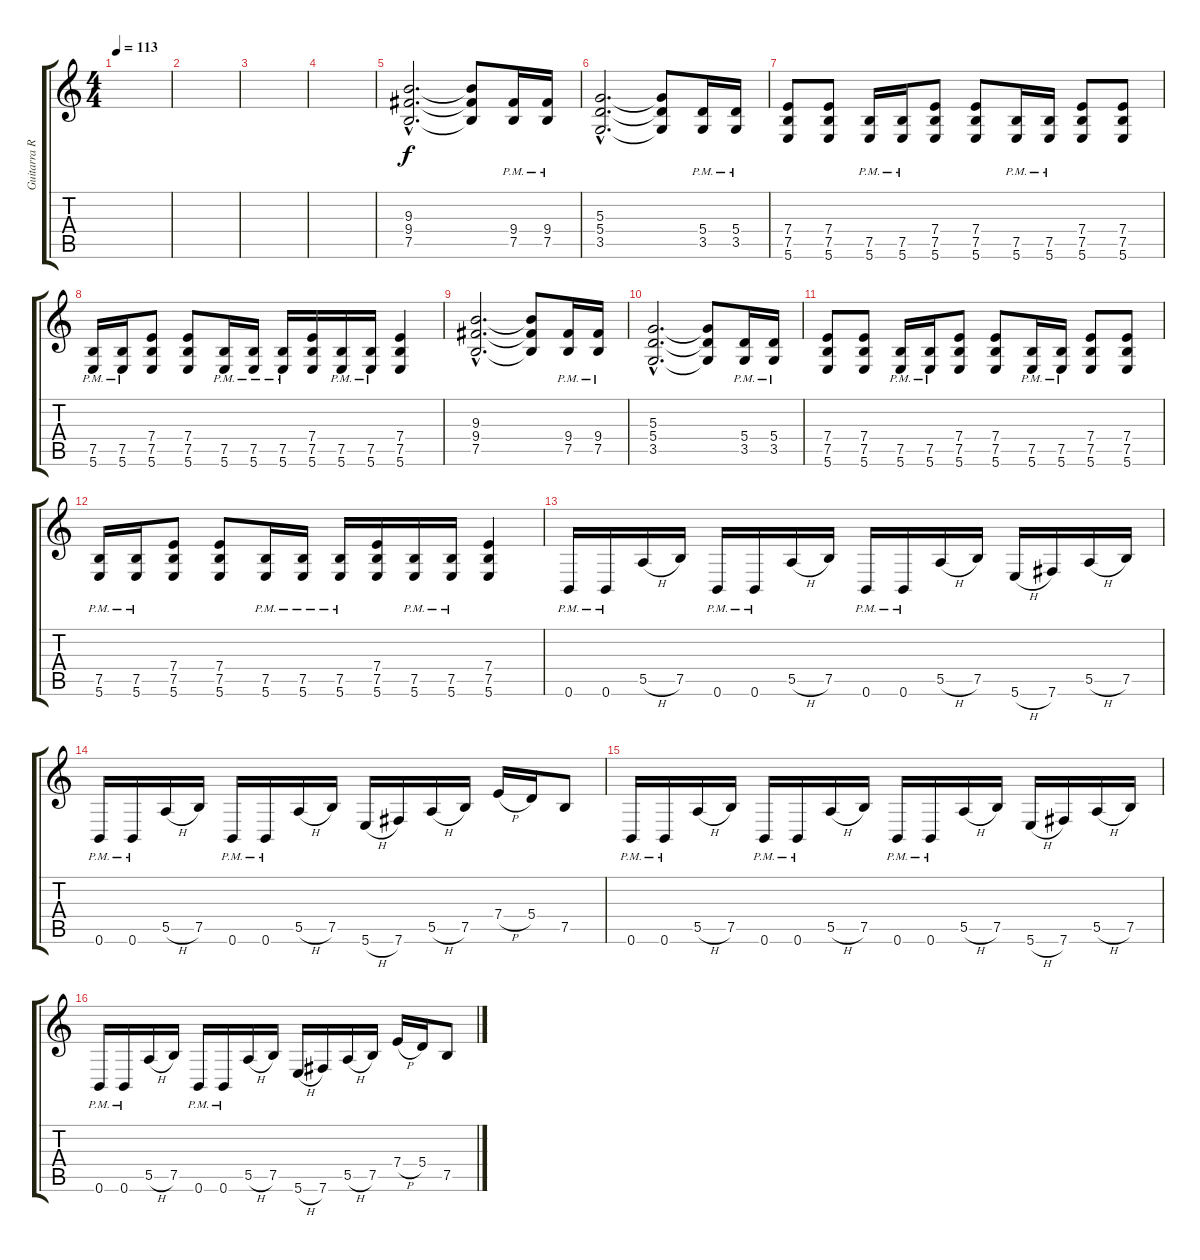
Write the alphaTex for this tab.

\track ("Guitarra Ritmica" "Guitarra R") {instrument distortionguitar}
\staff {score tabs}
\tuning (B3 Gb3 D3 A2 E2 B1) {hide}
\ts (4 4)
\tempo 113
\clef g2
\ks c
|
|
|
|
(9.3{hac} 9.4{hac} 7.5{hac}).2{d} (9.3{t} 9.4{t} 7.5{t}).8 (9.4{pm} 7.5).16 (9.4{pm} 7.5).16 |
(5.3{hac} 5.4{hac} 3.5{hac}).2{d} (5.3{t} 5.4{t} 3.5{t}).8 (5.4 3.5{pm}).16 (5.4 3.5{pm}).16 |
(7.4 7.5 5.6).8 (7.4 7.5 5.6).8 (7.5 5.6{pm}).16 (7.5 5.6{pm}).16 (7.4 7.5 5.6).8 (7.4 7.5 5.6).8 (7.5 5.6{pm}).16 (7.5 5.6{pm}).16 (7.4 7.5 5.6).8 (7.4 7.5 5.6).8 |
(7.5 5.6{pm}).16 (7.5 5.6{pm}).16 (7.4 7.5 5.6).8 (7.4 7.5 5.6).8 (7.5{pm} 5.6{pm}).16 (7.5{pm} 5.6{pm}).16 (7.5{pm} 5.6{pm}).16 (7.4 7.5 5.6).16 (7.5{pm} 5.6{pm}).16 (7.5{pm} 5.6{pm}).16 (7.4 7.5 5.6).4 |
(9.3{hac} 9.4{hac} 7.5{hac}).2{d} (9.3{t} 9.4{t} 7.5{t}).8 (9.4{pm} 7.5).16 (9.4{pm} 7.5).16 |
(5.3{hac} 5.4{hac} 3.5{hac}).2{d} (5.3{t} 5.4{t} 3.5{t}).8 (5.4 3.5{pm}).16 (5.4 3.5{pm}).16 |
(7.4 7.5 5.6).8 (7.4 7.5 5.6).8 (7.5 5.6{pm}).16 (7.5 5.6{pm}).16 (7.4 7.5 5.6).8 (7.4 7.5 5.6).8 (7.5 5.6{pm}).16 (7.5 5.6{pm}).16 (7.4 7.5 5.6).8 (7.4 7.5 5.6).8 |
(7.5 5.6{pm}).16 (7.5 5.6{pm}).16 (7.4 7.5 5.6).8 (7.4 7.5 5.6).8 (7.5{pm} 5.6{pm}).16 (7.5{pm} 5.6{pm}).16 (7.5{pm} 5.6{pm}).16 (7.4 7.5 5.6).16 (7.5{pm} 5.6{pm}).16 (7.5{pm} 5.6{pm}).16 (7.4 7.5 5.6).4 |
0.6{pm}.16 0.6{pm}.16 5.5{h}.16 7.5.16 0.6{pm}.16 0.6{pm}.16 5.5{h}.16 7.5.16 0.6{pm}.16 0.6{pm}.16 5.5{h}.16 7.5.16 5.6{h}.16 7.6.16 5.5{h}.16 7.5.16 |
0.6{pm}.16 0.6{pm}.16 5.5{h}.16 7.5.16 0.6{pm}.16 0.6{pm}.16 5.5{h}.16 7.5.16 5.6{h}.16 7.6.16 5.5{h}.16 7.5.16 7.4{h}.16 5.4.16 7.5.8 |
0.6{pm}.16 0.6{pm}.16 5.5{h}.16 7.5.16 0.6{pm}.16 0.6{pm}.16 5.5{h}.16 7.5.16 0.6{pm}.16 0.6{pm}.16 5.5{h}.16 7.5.16 5.6{h}.16 7.6.16 5.5{h}.16 7.5.16 |
0.6{pm}.16 0.6{pm}.16 5.5{h}.16 7.5.16 0.6{pm}.16 0.6{pm}.16 5.5{h}.16 7.5.16 5.6{h}.16 7.6.16 5.5{h}.16 7.5.16 7.4{h}.16 5.4.16 7.5.8
